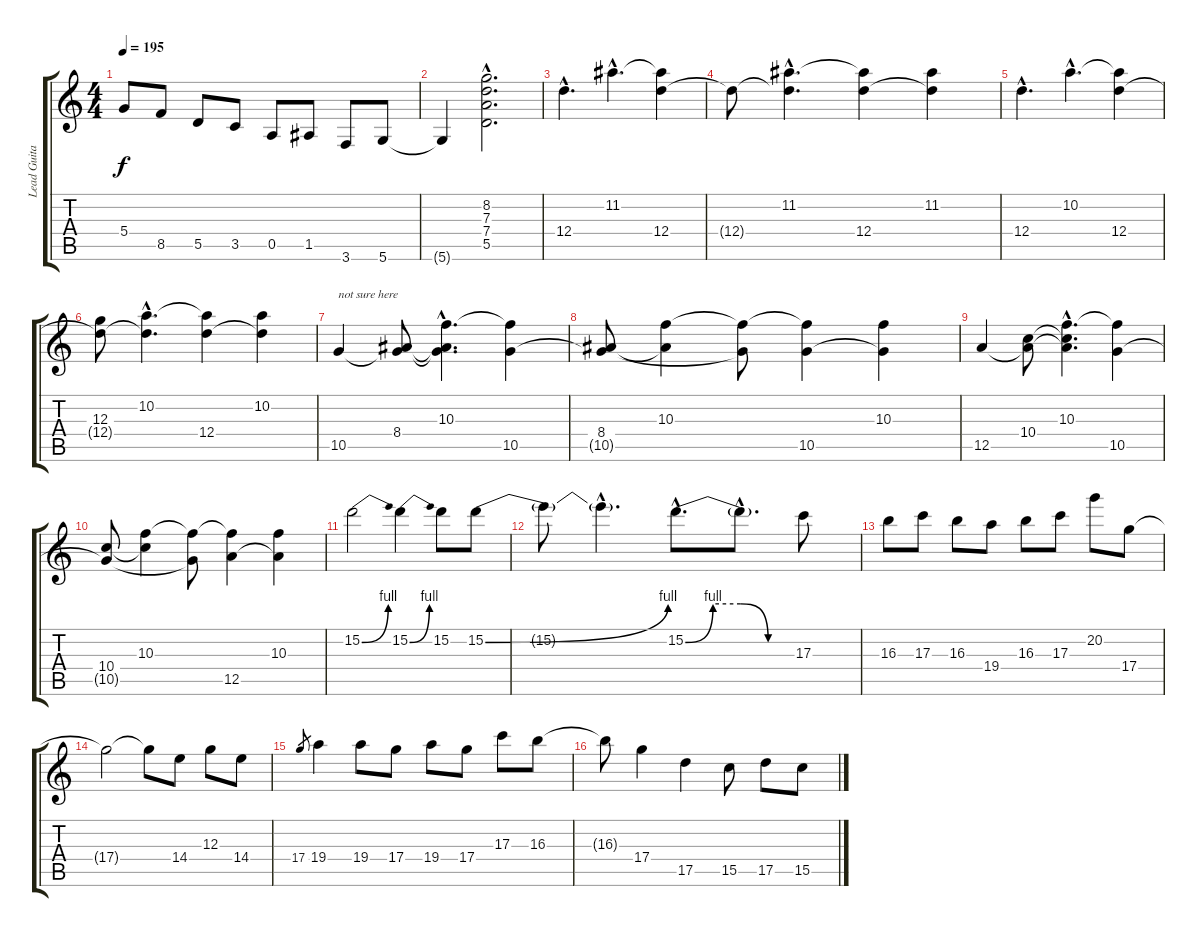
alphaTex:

\track ("Lead Guitar" "Lead Guita") {instrument distortionguitar}
\staff {score tabs}
\tuning (E4 B3 G3 D3 A2 D2) {hide}
\ts (4 4)
\tempo 195
\clef g2
\ks c
5.4.8{dy f} 8.5.8 5.5.8 3.5.8 0.5.8 1.5.8 3.6.8 5.6.8 |
5.6{t}.4 (8.2{hac} 7.3{hac} 7.4{hac} 5.5{hac}).2{d} |
12.4{hac}.4{d} 11.2{hac}.4{d} (11.2{t} 12.4).4 |
12.4{t}.8 (11.2{hac} 12.4{hac t}).4{d} (11.2{t} 12.4).4 (11.2 12.4{t}).4 |
12.4{hac}.4{d} 10.2{hac}.4{d} (10.2{t} 12.4).4 |
(12.3 12.4{t}).8 (10.2{hac} 12.4{hac t}).4{d} (10.2{t} 12.4).4 (10.2 12.4{t}).4 |
10.5.4{txt "not sure here"} (8.4 10.5{t}).8 (10.3{hac} 8.4{hac t} 10.5{hac t}).4{d} (10.3{t} 10.5).4 |
(8.4 10.5{t}).8 (10.3 8.4{t}).4 (10.3{t} 10.5{t}).8 (10.3{t} 10.5).4 (10.3 10.5{t}).4 |
12.5.4 (10.4 12.5{t}).8 (10.3{hac} 10.4{hac t} 12.5{hac t}).4{d} (10.3{t} 10.5).4 |
(10.4 10.5{t}).8 (10.3 10.4{t}).4 (10.3{t} 10.5{t}).8 (10.3{t} 12.5).4 (10.3 12.5{t}).4 |
15.2{be (bend 0 0 60 4)}.2 15.2{be (bend 0 0 60 4)}.4 15.2.8 15.2{be (bend 0 0 60 4)}.8 |
15.2{t}.8 15.2{hac t}.4{d} 15.2{be (custom 0 0 15 4 30 4 45 0 60 0) hac}.8{d} 15.2{hac t}.8{d} 17.3.8 |
16.3.8 17.3.8 16.3.8 19.4.8 16.3.8 17.3.8 20.2.8 17.4.8 |
17.4{t}.2 17.4{t}.8 14.4.8 12.3.8 14.4.8 |
17.4.8{gr} 19.4.4 19.4.8 17.4.8 19.4.8 17.4.8 17.3.8 16.3.8 |
16.3{t}.8 17.4.4 17.5.4 15.5.8 17.5.8 15.5.8
